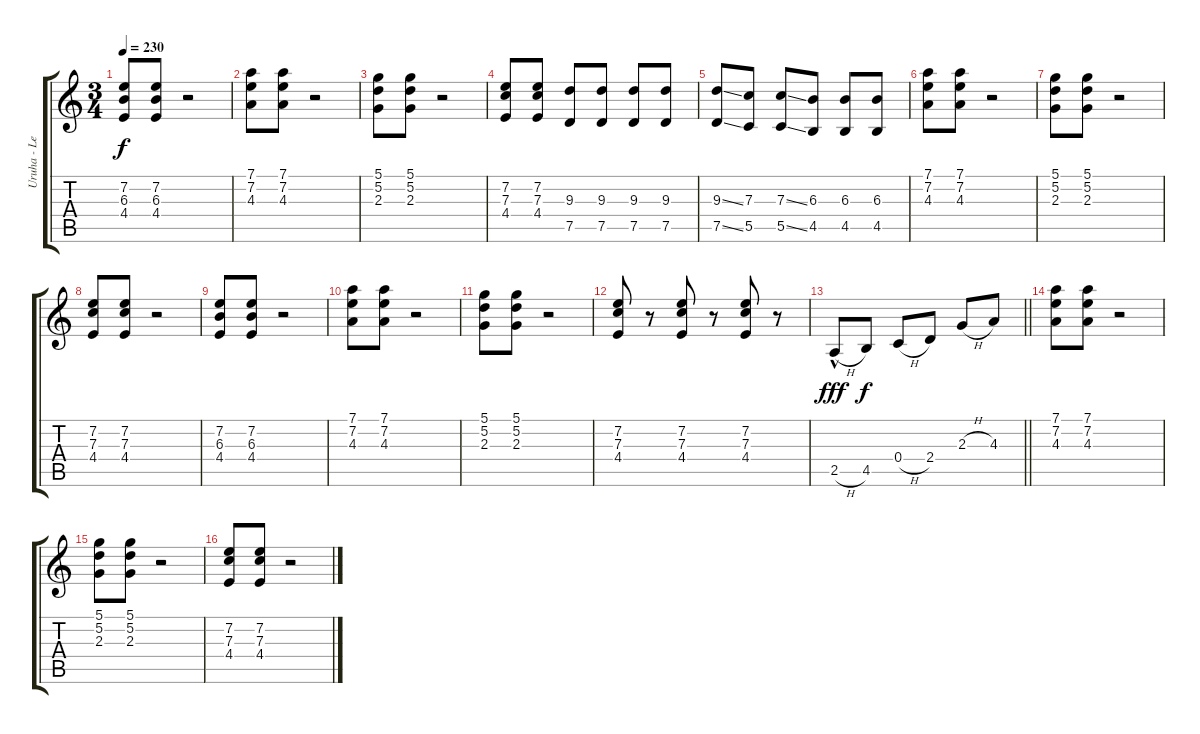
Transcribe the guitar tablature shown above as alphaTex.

\track ("Uruha - Lead Guitar" "Uruha - Le") {instrument distortionguitar}
\staff {score tabs}
\tuning (D4 A3 F3 C3 G2 D2) {hide}
\ts (3 4)
\tempo 230
\clef g2
\ks c
(7.2 6.3 4.4).8{dy f} (7.2 6.3 4.4).8 r.2 |
(7.1 7.2 4.3).8 (7.1 7.2 4.3).8 r.2 |
(5.1 5.2 2.3).8 (5.1 5.2 2.3).8 r.2 |
(7.2 7.3 4.4).8 (7.2 7.3 4.4).8 (9.3 7.5).8 (9.3 7.5).8 (9.3 7.5).8 (9.3 7.5).8 |
(9.3{ss} 7.5{ss}).8 (7.3 5.5).8 (7.3{ss} 5.5{ss}).8 (6.3 4.5).8 (6.3 4.5).8 (6.3 4.5).8 |
(7.1 7.2 4.3).8 (7.1 7.2 4.3).8 r.2 |
(5.1 5.2 2.3).8 (5.1 5.2 2.3).8 r.2 |
(7.2 7.3 4.4).8 (7.2 7.3 4.4).8 r.2 |
(7.2 6.3 4.4).8 (7.2 6.3 4.4).8 r.2 |
(7.1 7.2 4.3).8 (7.1 7.2 4.3).8 r.2 |
(5.1 5.2 2.3).8 (5.1 5.2 2.3).8 r.2 |
(7.2 7.3 4.4).8 r.8 (7.2 7.3 4.4).8 r.8 (7.2 7.3 4.4).8 r.8 |
\barLineRight lightlight
2.5{h hac}.8{dy fff} 4.5.8{dy f} 0.4{h}.8 2.4.8 2.3{h}.8 4.3.8 |
\section ("" "")
(7.1 7.2 4.3).8 (7.1 7.2 4.3).8 r.2 |
(5.1 5.2 2.3).8 (5.1 5.2 2.3).8 r.2 |
(7.2 7.3 4.4).8 (7.2 7.3 4.4).8 r.2
